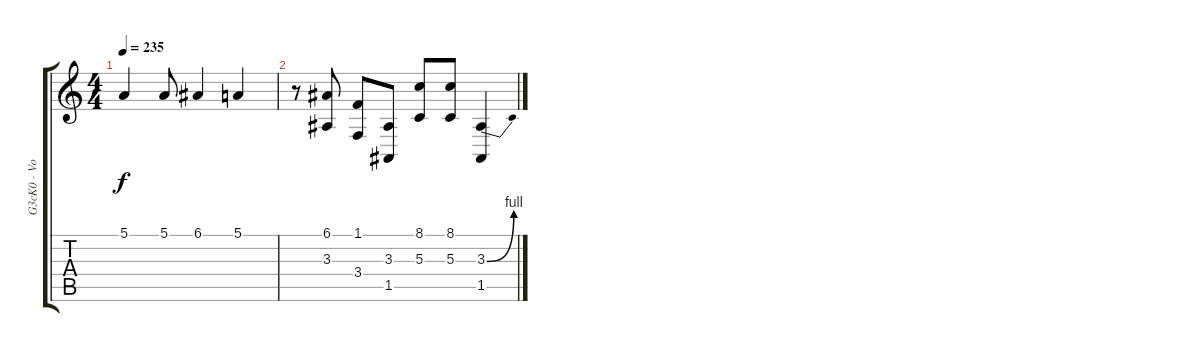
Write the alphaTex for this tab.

\track ("G3cK0 - Voice" "G3cK0 - Vo") {instrument violin}
\staff {score tabs}
\tuning (E4 B3 G3 D3 A2 E2) {hide}
\ts (4 4)
\tempo 235
\clef g2
\ks c
5.1.4{dy f} 5.1.8 6.1.4 5.1.4 |
r.8 (6.1 3.3).8 (1.1 3.4).8 (3.3 1.5).8 (8.1 5.3).8 (8.1 5.3).8 (3.3{be (bend 0 0 60 4)} 1.5).4
